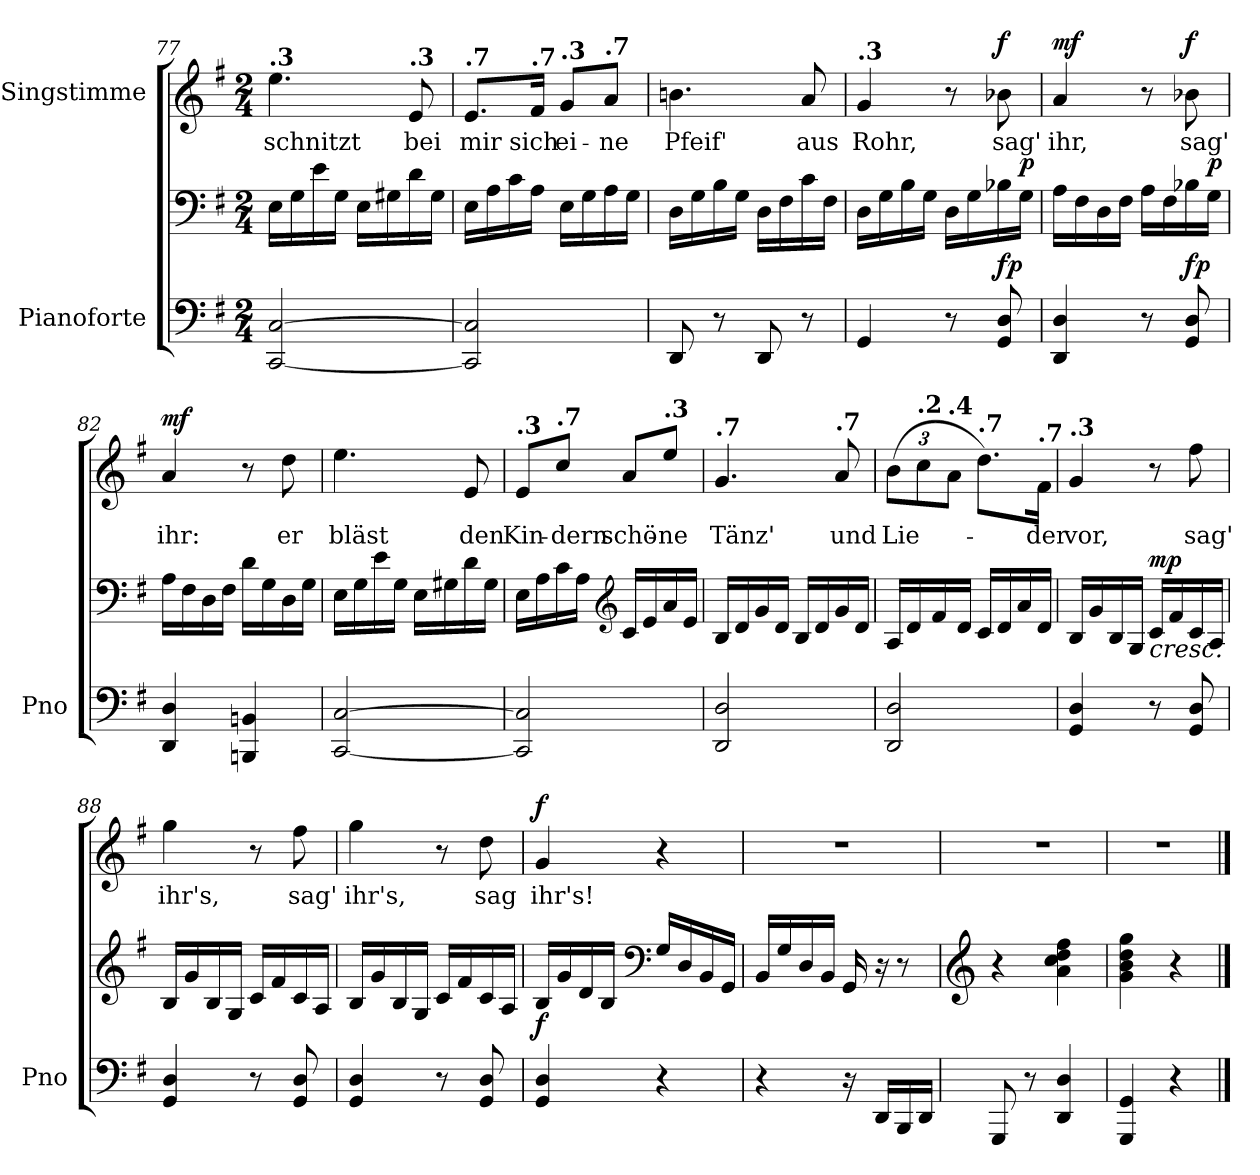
**kern	**kern	**dynam	**kern	**text	**dynam
*part2	*part2	*part2	*part1	*part1	*part1
*staff3	*staff2	*staff2/3	*staff1	*staff1	*staff1
*I"Pianoforte	*	*	*I"Singstimme	*	*
*I'Pno	*	*	*	*	*
*clefF4	*clefF4	*	*clefG2	*	*
*k[f#]	*k[f#]	*	*k[f#]	*	*
*M2/4	*M2/4	*	*M2/4	*	*
*MM127	*MM127	*	*MM127	*	*
=77	=77	=77	=77	=77	=77
!	!	!	!LO:TX:a:B:t=.3	!	!
!	!	!	!	!LO:LY:b	!
[2CC/ [2C/	16E\LL	.	4.ee\	schnitzt	.
.	16G\	.	.	.	.
.	16e\	.	.	.	.
.	16G\JJ	.	.	.	.
.	16E\LL	.	.	.	.
.	16G#X\	.	.	.	.
*	*	*	*MM119	*	*
!	!	!	!LO:TX:a:B:t=.3	!	!
!	!	!	!	!LO:LY:b	!
.	16d\	.	8e/	bei	.
.	16G#\JJ	.	.	.	.
!!LO:LB:g=z
=78	=78	=78	=78	=78	=78
*	*	*	*MM116	*	*
!	!	!	!LO:TX:a:B:t=.7	!	!
!	!	!	!	!LO:LY:b	!
2CC/] 2C/]	16E\LL	.	8.e/L	mir	.
.	16A\	.	.	.	.
.	16c\	.	.	.	.
*	*	*	*MM112	*	*
!	!	!	!LO:TX:a:B:t=.7	!	!
!	!	!	!	!LO:LY:b	!
.	16A\JJ	.	16f#/Jk	sich	.
*	*	*	*MM111	*	*
!	!	!	!LO:TX:a:B:t=.3	!	!
!	!	!	!	!LO:LY:b	!
.	16E\LL	.	8g/L	ei-	.
.	16G\	.	.	.	.
*	*	*	*MM108	*	*
!	!	!	!LO:TX:a:B:t=.7	!	!
!	!	!	!	!LO:LY:b	!
.	16A\	.	8a/J	-ne	.
.	16G\JJ	.	.	.	.
=79	=79	=79	=79	=79	=79
*	*	*	*MM106	*	*
!	!	!	!	!LO:LY:b	!
8DD/	16D\LL	.	4.bn\	Pfeif'	.
.	16G\	.	.	.	.
8r	16B\	.	.	.	.
.	16G\JJ	.	.	.	.
8DD/	16D\LL	.	.	.	.
.	16F#\	.	.	.	.
*	*	*	*MM98	*	*
!	!	!	!	!LO:LY:b	!
8r	16c\	.	8a/	aus	.
.	16F#\JJ	.	.	.	.
=80	=80	=80	=80	=80	=80
*	*	*	*MM95	*	*
!	!	!	!LO:TX:a:B:t=.3	!	!
!	!	!	!	!LO:LY:b	!
4GG/	16D\LL	.	4g/	Rohr,	.
.	16G\	.	.	.	.
.	16B\	.	.	.	.
.	16G\JJ	.	.	.	.
8r	16D\LL	.	8r	.	.
.	16G\	.	.	.	.
*	*	*	*MM130	*	*
!	!	!LO:DY:a=2	!	!LO:LY:b	!LO:DY:a
8GG/ 8D/	16B-X\	fp	8b-X\	sag'	f
!	!	!LO:DY:a	!	!	!
.	16G\JJ	p	.	.	.
=81	=81	=81	=81	=81	=81
!	!	!	!	!LO:LY:b	!LO:DY:a
4DD/ 4D/	16A\LL	.	4a/	ihr,	mf
.	16F#\	.	.	.	.
.	16D\	.	.	.	.
.	16F#\JJ	.	.	.	.
8r	16A\LL	.	8r	.	.
.	16F#\	.	.	.	.
!	!	!LO:DY:a=2	!	!LO:LY:b	!LO:DY:a
8GG/ 8D/	16B-X\	fp	8b-X\	sag'	f
!	!	!LO:DY:a	!	!	!
.	16G\JJ	p	.	.	.
=82	=82	=82	=82	=82	=82
!	!	!	!	!LO:LY:b	!LO:DY:a
4DD/ 4D/	16A\LL	.	4a/	ihr:	mf
.	16F#\	.	.	.	.
.	16D\	.	.	.	.
.	16F#\JJ	.	.	.	.
4BBBn/ 4BBn/	16d\LL	.	8r	.	.
.	16G\	.	.	.	.
!	!	!	!	!LO:LY:b	!
.	16D\	.	8dd\	er	.
.	16G\JJ	.	.	.	.
!!LO:LB:g=z
=83	=83	=83	=83	=83	=83
!	!	!	!	!LO:LY:b	!
[2CC/ [2C/	16E\LL	.	4.ee\	bläst	.
.	16G\	.	.	.	.
.	16e\	.	.	.	.
.	16G\JJ	.	.	.	.
.	16E\LL	.	.	.	.
.	16G#X\	.	.	.	.
*	*	*	*MM130	*	*
!	!	!	!	!LO:LY:b	!
.	16d\	.	8e/	den	.
.	16G#\JJ	.	.	.	.
=84	=84	=84	=84	=84	=84
*	*	*	*MM127	*	*
!	!	!	!LO:TX:a:B:t=.3	!	!
!	!	!	!	!LO:LY:b	!
2CC/] 2C/]	16E\LL	.	8e/L	Kin-	.
.	16A\	.	.	.	.
*	*	*	*MM124	*	*
!	!	!	!LO:TX:a:B:t=.7	!	!
!	!	!	!	!LO:LY:b	!
.	16c\	.	8cc/J	-dern	.
.	16A\JJ	.	.	.	.
*	*clefG2	*	*	*	*
*	*	*	*MM122	*	*
!	!	!	!	!LO:LY:b	!
.	16c/LL	.	8a/L	schö-	.
.	16e/	.	.	.	.
*	*	*	*MM119	*	*
!	!	!	!LO:TX:a:B:t=.3	!	!
!	!	!	!	!LO:LY:b	!
.	16a/	.	8ee/J	-ne	.
.	16e/JJ	.	.	.	.
=85	=85	=85	=85	=85	=85
*	*	*	*MM116	*	*
!	!	!	!LO:TX:a:B:t=.7	!	!
!	!	!	!	!LO:LY:b	!
2DD/ 2D/	16B/LL	.	4.g/	Tänz'	.
.	16d/	.	.	.	.
.	16g/	.	.	.	.
.	16d/JJ	.	.	.	.
.	16B/LL	.	.	.	.
.	16d/	.	.	.	.
*	*	*	*MM108	*	*
!	!	!	!LO:TX:a:B:t=.7	!	!
!	!	!	!	!LO:LY:b	!
.	16g/	.	8a/	und	.
.	16d/JJ	.	.	.	.
=86	=86	=86	=86	=86	=86
*	*	*	*Xbrackettup	*	*
*	*	*	*MM106	*	*
!	!	!	!	!LO:LY:b	!
2DD/ 2D/	16A/LL	.	(>12b\L	Lie-	.
.	16d/	.	.	.	.
*	*	*	*MM104	*	*
!	!	!	!LO:TX:a:B:t=.2	!	!
.	.	.	12cc\	.	.
.	16f#/	.	.	.	.
*	*	*	*MM102	*	*
!	!	!	!LO:TX:a:B:t=.4	!	!
.	.	.	12a\J	.	.
.	16d/JJ	.	.	.	.
*	*	*	*MM100	*	*
!	!	!	!LO:TX:a:B:t=.7	!	!
.	16c/LL	.	8.dd\L)	.	.
.	16d/	.	.	.	.
.	16a/	.	.	.	.
*	*	*	*MM96	*	*
!	!	!	!LO:TX:a:B:t=.7	!	!
!	!	!	!	!LO:LY:b	!
.	16d/JJ	.	16f#\Jk	-der	.
=87	=87	=87	=87	=87	=87
*	*	*	*MM95	*	*
!	!	!	!LO:TX:a:B:t=.3	!	!
!	!	!	!	!LO:LY:b	!
4GG/ 4D/	16B/LL	.	4g/	vor,	.
.	16g/	.	.	.	.
.	16B/	.	.	.	.
.	16G/JJ	.	.	.	.
*	*	*	*MM130	*	*
!	!	!LO:HP:b	!	!	!
!	!	!LO:DY:n=1:a	!	!	!
8r	16c/LL	< mp	8r	.	.
.	16f#/	.	.	.	.
!	!	!	!	!LO:LY:b	!
8GG/ 8D/	16c/	.	8ff#\	sag'	.
.	16A/JJ	.	.	.	.
!!LO:LB:g=z
=88	=88	=88	=88	=88	=88
!	!	!	!	!LO:LY:b	!
4GG/ 4D/	16B/LL	.	4gg\	ihr's,	.
.	16g/	.	.	.	.
.	16B/	.	.	.	.
.	16G/JJ	.	.	.	.
8r	16c/LL	.	8r	.	.
.	16f#/	.	.	.	.
!	!	!	!	!LO:LY:b	!
8GG/ 8D/	16c/	.	8ff#\	sag'	.
.	16A/JJ	.	.	.	.
=89	=89	=89	=89	=89	=89
!	!	!	!	!LO:LY:b	!
4GG/ 4D/	16B/LL	.	4gg\	ihr's,	.
.	16g/	.	.	.	.
.	16B/	.	.	.	.
.	16G/JJ	.	.	.	.
8r	16c/LL	.	8r	.	.
.	16f#/	.	.	.	.
!	!	!	!	!LO:LY:b	!
8GG/ 8D/	16c/	.	8dd\	sag	.
.	16A/JJ	.	.	.	.
=90	=90	=90	=90	=90	=90
!	!	!LO:DY:a=2	!	!LO:LY:b	!LO:DY:a
4GG/ 4D/	16B/LL	f	4g/	ihr's!	f
.	16g/	[	.	.	.
.	16d/	.	.	.	.
.	16B/JJ	.	.	.	.
*	*clefF4	*	*	*	*
4r	16G/LL	.	4r	.	.
.	16D/	.	.	.	.
.	16BB/	.	.	.	.
.	16GG/JJ	.	.	.	.
=91	=91	=91	=91	=91	=91
4r	16BB/LL	.	2r	.	.
.	16G/	.	.	.	.
.	16D/	.	.	.	.
.	16BB/JJ	.	.	.	.
16r	16GG/	.	.	.	.
16DD/LL	16r	.	.	.	.
16BBB/	8r	.	.	.	.
16DD/JJ	.	.	.	.	.
=92	=92	=92	=92	=92	=92
*	*clefG2	*	*	*	*
8GGG/	4r	.	2r	.	.
8r	.	.	.	.	.
4DD/ 4D/	4a\ 4cc\ 4dd\ 4ff#\	.	.	.	.
=93	=93	=93	=93	=93	=93
4GGG/ 4GG/	4g\ 4b\ 4dd\ 4gg\	.	2r	.	.
4r	4r	.	.	.	.
==	==	==	==	==	==
*-	*-	*-	*-	*-	*-
